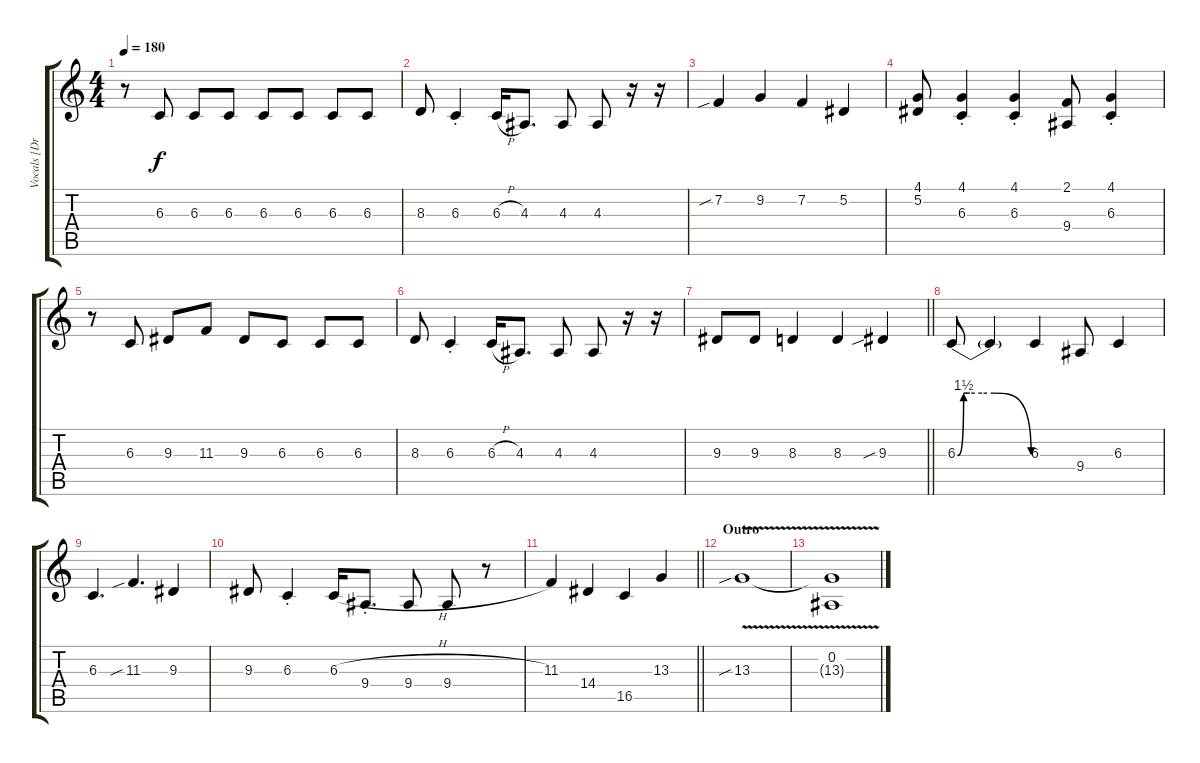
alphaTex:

\track ("Vocals [Draiman]" "Vocals [Dr") {instrument clarinet}
\staff {score tabs}
\tuning (Eb4 Bb3 Gb3 Db3 Ab2 Db2) {hide}
\ts (4 4)
\tempo 180
\clef g2
\ks c
r.8{dy f} 6.3.8 6.3.8 6.3.8 6.3.8 6.3.8 6.3.8 6.3.8 |
8.3.8 6.3{st}.4 6.3{h}.16 4.3.8{d} 4.3.8 4.3.8 r.16 r.16 |
7.2{sib}.4 9.2.4 7.2.4 5.2.4 |
(4.1 5.2).8 (4.1{st} 6.3{st}).4 (4.1{st} 6.3{st}).4 (2.1 9.4).8 (4.1{st} 6.3{st}).4 |
r.8 6.3.8 9.3.8 11.3.8 9.3.8 6.3.8 6.3.8 6.3.8 |
8.3.8 6.3{st}.4 6.3{h}.16 4.3.8{d} 4.3.8 4.3.8 r.16 r.16 |
\barLineRight lightlight
9.3.8 9.3.8 8.3.4 8.3.4 9.3{sib}.4 |
6.3{be (custom 0 0 5 6 10 6 20 6 30 6 60 0)}.8 6.3{t}.4 6.3.4 9.4.8 6.3.4 |
6.3.4{d} 11.3{sib}.4{d} 9.3.4 |
9.3.8 6.3{st}.4 6.3{h}.16 9.4{st}.8{d} 9.4.8 9.4.8 r.8 |
\barLineRight lightlight
11.3.4 14.4.4 16.5.4 13.3.4 |
\section ("" "Outro")
13.3{v sib}.1 |
(0.2 13.3{t}).1
